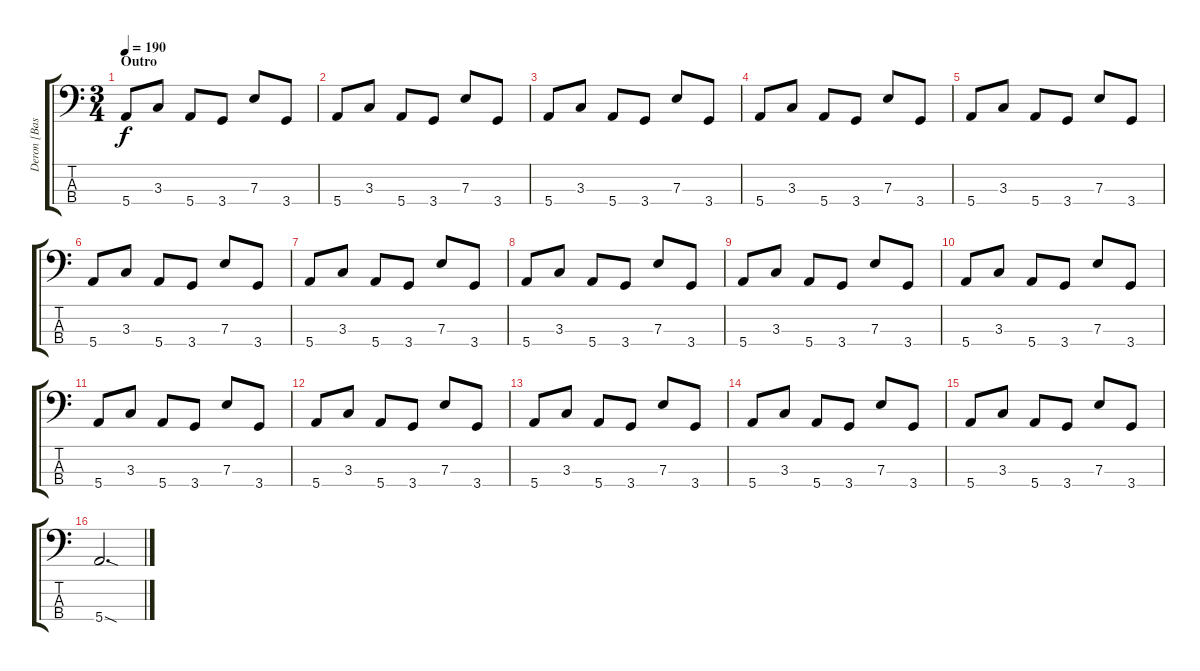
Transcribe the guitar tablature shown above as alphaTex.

\track ("Deron [Bass]" "Deron [Bas") {instrument electricbasspick}
\staff {score tabs}
\tuning (G2 D2 A1 E1) {hide}
\ts (3 4)
\section ("" "Outro")
\tempo 190
\clef f4
\ks c
5.4.8{dy f} 3.3.8 5.4.8 3.4.8 7.3.8 3.4.8 |
5.4.8 3.3.8 5.4.8 3.4.8 7.3.8 3.4.8 |
5.4.8 3.3.8 5.4.8 3.4.8 7.3.8 3.4.8 |
5.4.8 3.3.8 5.4.8 3.4.8 7.3.8 3.4.8 |
5.4.8 3.3.8 5.4.8 3.4.8 7.3.8 3.4.8 |
5.4.8 3.3.8 5.4.8 3.4.8 7.3.8 3.4.8 |
5.4.8 3.3.8 5.4.8 3.4.8 7.3.8 3.4.8 |
5.4.8 3.3.8 5.4.8 3.4.8 7.3.8 3.4.8 |
5.4.8 3.3.8 5.4.8 3.4.8 7.3.8 3.4.8 |
5.4.8 3.3.8 5.4.8 3.4.8 7.3.8 3.4.8 |
5.4.8 3.3.8 5.4.8 3.4.8 7.3.8 3.4.8 |
5.4.8 3.3.8 5.4.8 3.4.8 7.3.8 3.4.8 |
5.4.8 3.3.8 5.4.8 3.4.8 7.3.8 3.4.8 |
5.4.8 3.3.8 5.4.8 3.4.8 7.3.8 3.4.8 |
5.4.8 3.3.8 5.4.8 3.4.8 7.3.8 3.4.8 |
5.4{sod}.2{d}
